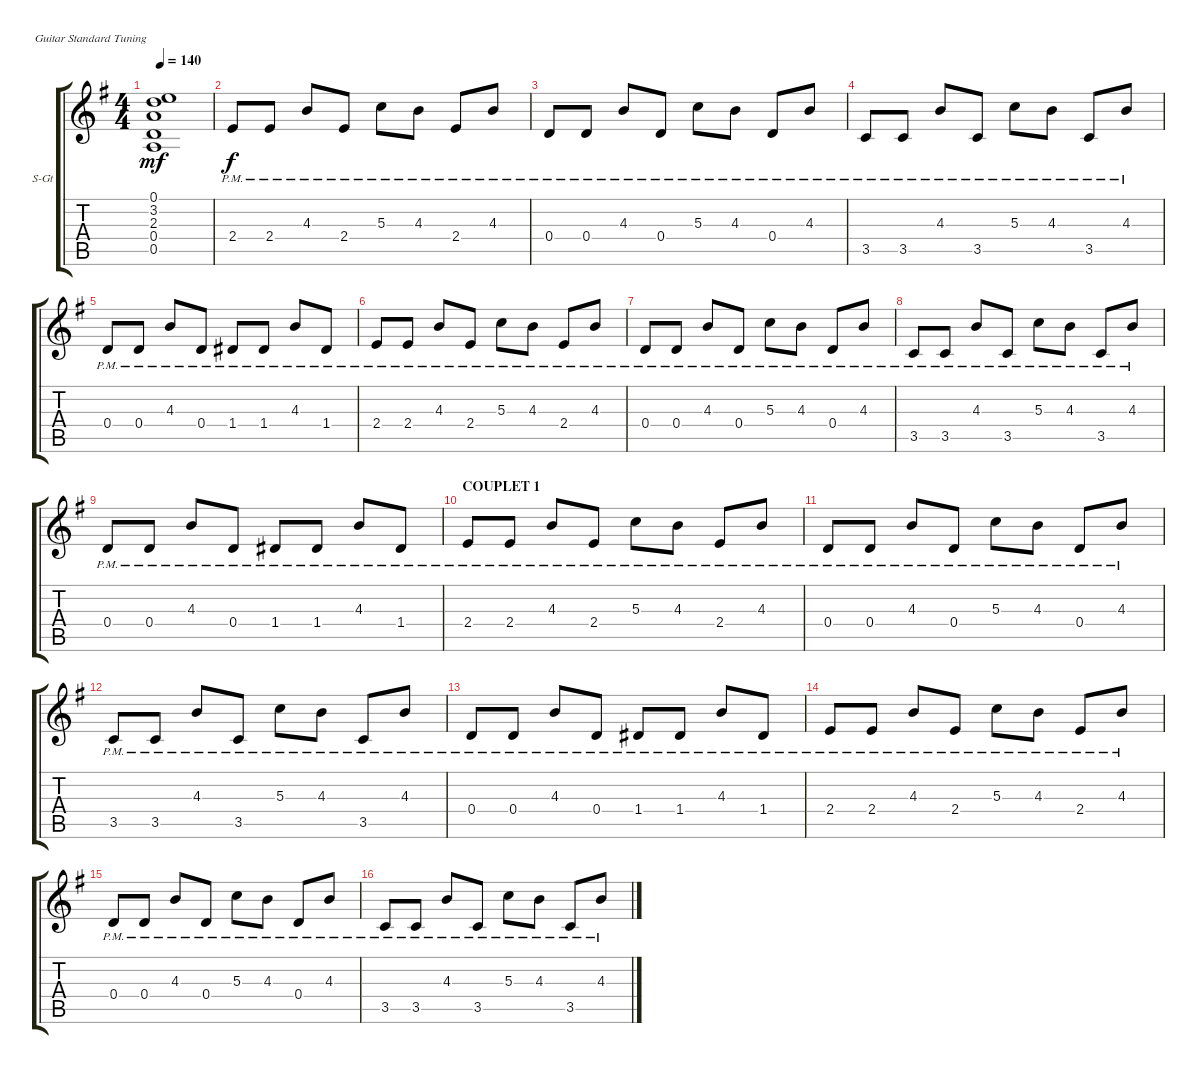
\defaultSystemsLayout 4
\bracketExtendMode groupsimilarinstruments
\firstSystemTrackNameOrientation horizontal
\otherSystemsTrackNameOrientation horizontal
\track ("Steel Guitar SOLO" "S-Gt") {instrument acousticguitarsteel}
\staff {score tabs}
\tuning (E4 B3 G3 D3 A2 E2)
\ts (4 4)
\tempo 140
\clef g2
\ks eminor
(0.5{t} 0.4{t} 2.3{t} 3.2{t} 0.1{t}).1{dy mf} |
2.4{pm}.8{dy f} 2.4{pm}.8 4.3{pm}.8 2.4{pm}.8 5.3{pm}.8 4.3{pm}.8 2.4{pm}.8 4.3{pm}.8 |
0.4{pm}.8 0.4{pm}.8 4.3{pm}.8 0.4{pm}.8 5.3{pm}.8 4.3{pm}.8 0.4{pm}.8 4.3{pm}.8 |
3.5{pm}.8 3.5{pm}.8 4.3{pm}.8 3.5{pm}.8 5.3{pm}.8 4.3{pm}.8 3.5{pm}.8 4.3{pm}.8 |
0.4{pm}.8 0.4{pm}.8 4.3{pm}.8 0.4{pm}.8 1.4{pm}.8 1.4{pm}.8 4.3{pm}.8 1.4{pm}.8 |
2.4{pm}.8 2.4{pm}.8 4.3{pm}.8 2.4{pm}.8 5.3{pm}.8 4.3{pm}.8 2.4{pm}.8 4.3{pm}.8 |
0.4{pm}.8 0.4{pm}.8 4.3{pm}.8 0.4{pm}.8 5.3{pm}.8 4.3{pm}.8 0.4{pm}.8 4.3{pm}.8 |
3.5{pm}.8 3.5{pm}.8 4.3{pm}.8 3.5{pm}.8 5.3{pm}.8 4.3{pm}.8 3.5{pm}.8 4.3{pm}.8 |
0.4{pm}.8 0.4{pm}.8 4.3{pm}.8 0.4{pm}.8 1.4{pm}.8 1.4{pm}.8 4.3{pm}.8 1.4{pm}.8 |
\section ("" "COUPLET 1")
2.4{pm}.8 2.4{pm}.8 4.3{pm}.8 2.4{pm}.8 5.3{pm}.8 4.3{pm}.8 2.4{pm}.8 4.3{pm}.8 |
0.4{pm}.8 0.4{pm}.8 4.3{pm}.8 0.4{pm}.8 5.3{pm}.8 4.3{pm}.8 0.4{pm}.8 4.3{pm}.8 |
3.5{pm}.8 3.5{pm}.8 4.3{pm}.8 3.5{pm}.8 5.3{pm}.8 4.3{pm}.8 3.5{pm}.8 4.3{pm}.8 |
0.4{pm}.8 0.4{pm}.8 4.3{pm}.8 0.4{pm}.8 1.4{pm}.8 1.4{pm}.8 4.3{pm}.8 1.4{pm}.8 |
2.4{pm}.8 2.4{pm}.8 4.3{pm}.8 2.4{pm}.8 5.3{pm}.8 4.3{pm}.8 2.4{pm}.8 4.3{pm}.8 |
0.4{pm}.8 0.4{pm}.8 4.3{pm}.8 0.4{pm}.8 5.3{pm}.8 4.3{pm}.8 0.4{pm}.8 4.3{pm}.8 |
3.5{pm}.8 3.5{pm}.8 4.3{pm}.8 3.5{pm}.8 5.3{pm}.8 4.3{pm}.8 3.5{pm}.8 4.3{pm}.8
